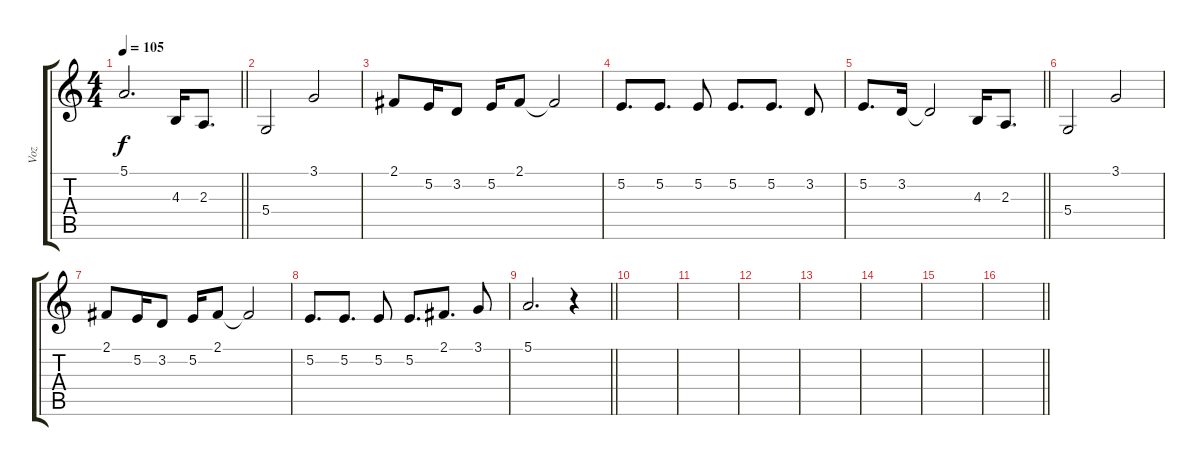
\track ("Voz" "Voz") {instrument sopranosax}
\staff {score tabs}
\tuning (E4 B3 G3 D3 A2 E2) {hide}
\ts (4 4)
\tempo 105
\clef g2
\barLineRight lightlight
\ks c
5.1.2{d dy f} 4.3.16 2.3.8{d} |
5.4.2 3.1.2 |
2.1.8 5.2.16 3.2.8 5.2.16 2.1.8 2.1{t}.2 |
5.2.8{d} 5.2.8{d} 5.2.8 5.2.8{d} 5.2.8{d} 3.2.8 |
\barLineRight lightlight
5.2.8{d} 3.2.16 3.2{t}.2 4.3.16 2.3.8{d} |
5.4.2 3.1.2 |
2.1.8 5.2.16 3.2.8 5.2.16 2.1.8 2.1{t}.2 |
5.2.8{d} 5.2.8{d} 5.2.8 5.2.8{d} 2.1.8{d} 3.1.8 |
\barLineRight lightlight
5.1.2{d} r.4 |
|
|
|
|
|
|
\barLineRight lightlight
